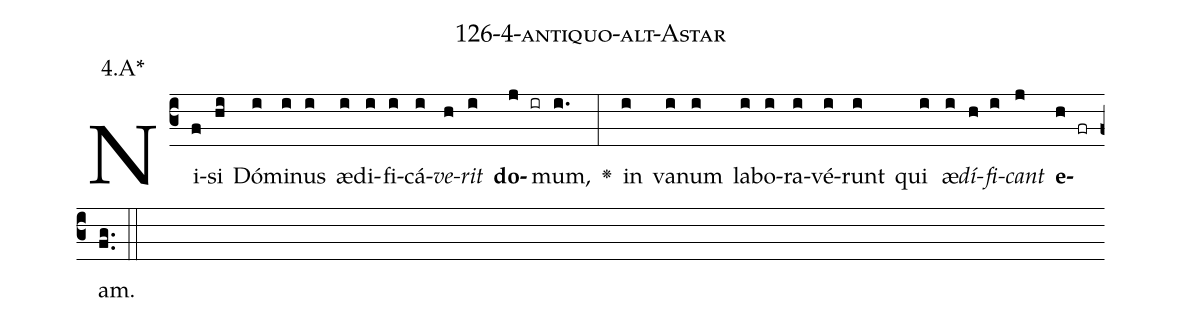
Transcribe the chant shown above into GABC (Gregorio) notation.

name: 126-4-antiquo-alt-Astar;
annotation: 4.A*;
%%
(c3)Ni(f)si(hi) Dó(i)mi(i)nus(i) æ(i)di(i)fi(i)cá(i)<i>ve</i>(h)<i>rit</i>(i) <b>do</b>(j ir)mum,(i.) <v>\greheightstar</v>(:) in(i) va(i)num(i) la(i)bo(i)ra(i)vé(i)runt(i) qui(i) æ(i)<i>dí</i>(h)<i>fi</i>(i)<i>cant</i>(j) <b>e</b>(h fr)am.(fg..) (::)


%E(i) u(h) o(i) u(j) a(h) e.(fg..) (::)
